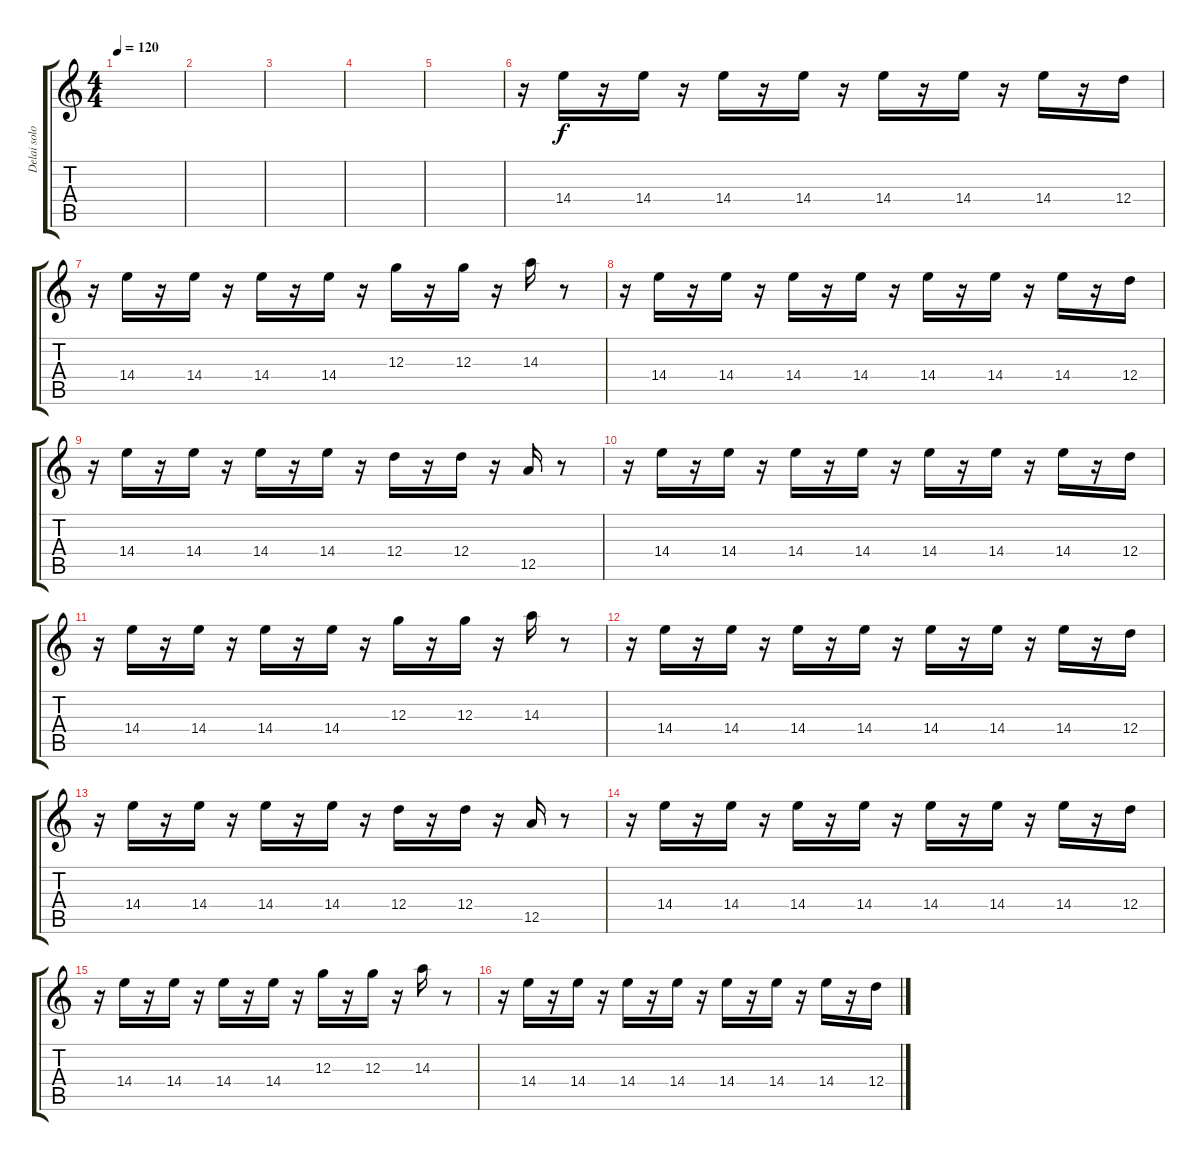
\track ("Delai solo" "Delai solo") {instrument overdrivenguitar}
\staff {score tabs}
\tuning (E4 B3 G3 D3 A2 E2) {hide}
\ts (4 4)
\tempo 120
\clef g2
\ks c
|
|
|
|
|
r.16{volume 4} 14.4.16 r.16 14.4.16 r.16 14.4.16 r.16 14.4.16 r.16 14.4.16 r.16 14.4.16 r.16 14.4.16 r.16 12.4.16 |
r.16 14.4.16 r.16 14.4.16 r.16 14.4.16 r.16 14.4.16 r.16 12.3.16 r.16 12.3.16 r.16 14.3.16 r.8 |
r.16 14.4.16 r.16 14.4.16 r.16 14.4.16 r.16 14.4.16 r.16 14.4.16 r.16 14.4.16 r.16 14.4.16 r.16 12.4.16 |
r.16 14.4.16 r.16 14.4.16 r.16 14.4.16 r.16 14.4.16 r.16 12.4.16 r.16 12.4.16 r.16 12.5.16 r.8 |
r.16{volume 2} 14.4.16 r.16 14.4.16 r.16 14.4.16 r.16 14.4.16 r.16 14.4.16 r.16 14.4.16 r.16 14.4.16 r.16 12.4.16 |
r.16 14.4.16 r.16 14.4.16 r.16 14.4.16 r.16 14.4.16 r.16 12.3.16 r.16 12.3.16 r.16 14.3.16 r.8 |
r.16 14.4.16 r.16 14.4.16 r.16 14.4.16 r.16 14.4.16 r.16 14.4.16 r.16 14.4.16 r.16 14.4.16 r.16 12.4.16 |
r.16 14.4.16 r.16 14.4.16 r.16 14.4.16 r.16 14.4.16 r.16 12.4.16 r.16 12.4.16 r.16 12.5.16 r.8 |
r.16{volume 1} 14.4.16 r.16 14.4.16 r.16 14.4.16 r.16 14.4.16 r.16 14.4.16 r.16 14.4.16 r.16 14.4.16 r.16 12.4.16 |
r.16 14.4.16 r.16 14.4.16 r.16 14.4.16 r.16 14.4.16 r.16 12.3.16 r.16 12.3.16 r.16 14.3.16 r.8 |
r.16 14.4.16 r.16 14.4.16 r.16 14.4.16 r.16 14.4.16 r.16 14.4.16 r.16 14.4.16 r.16 14.4.16 r.16 12.4.16
